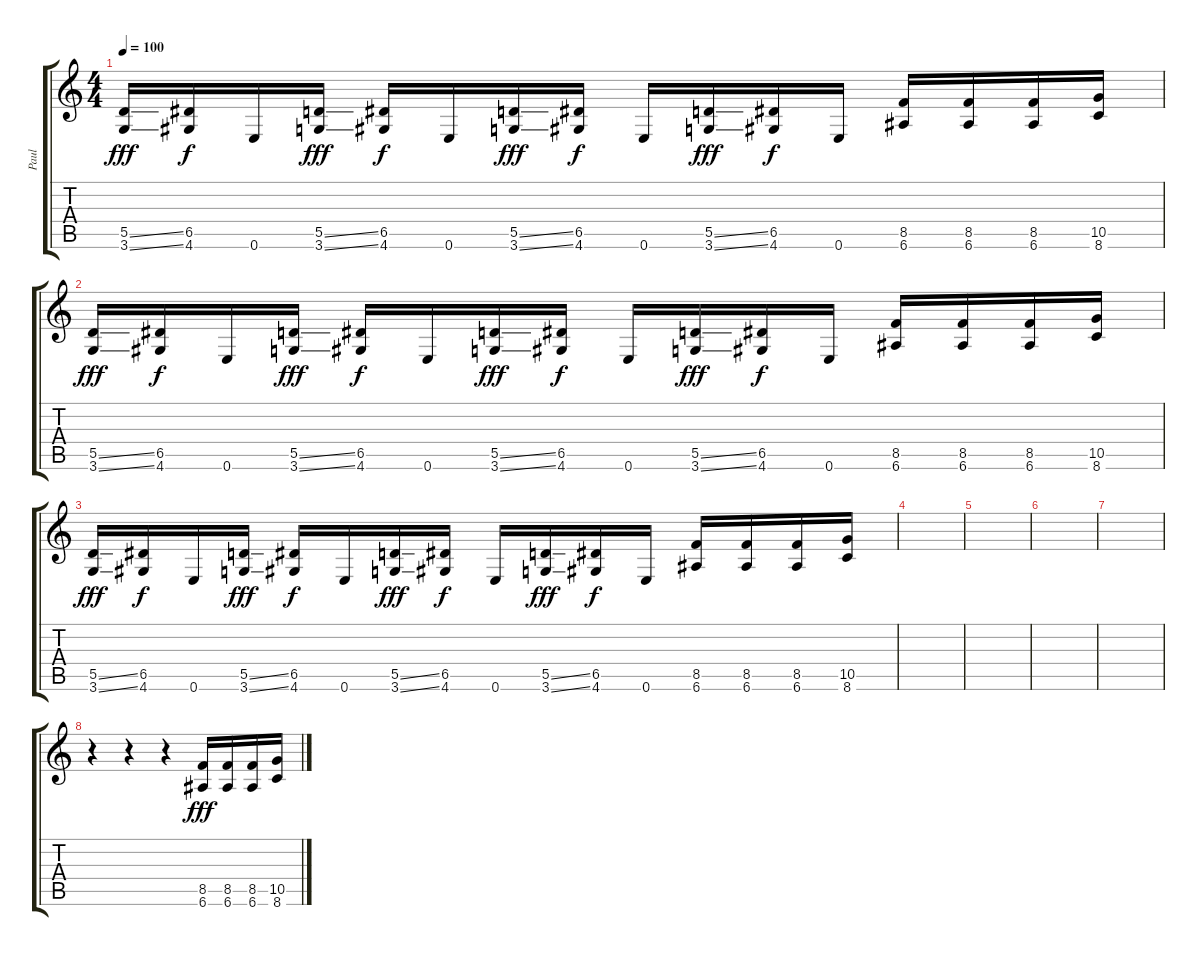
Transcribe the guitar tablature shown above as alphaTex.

\track ("Paul" "Paul") {instrument distortionguitar}
\staff {score tabs}
\tuning (E4 B3 G3 D3 A2 E2) {hide}
\ts (4 4)
\tempo 100
\clef g2
\ks c
(5.5{ss} 3.6{ss}).16{dy fff} (6.5 4.6).16{dy f} 0.6.16 (5.5{ss} 3.6{ss}).16{dy fff} (6.5 4.6).16{dy f} 0.6.16 (5.5{ss} 3.6{ss}).16{dy fff} (6.5 4.6).16{dy f} 0.6.16 (5.5{ss} 3.6{ss}).16{dy fff} (6.5 4.6).16{dy f} 0.6.16 (8.5 6.6).16 (8.5 6.6).16 (8.5 6.6).16 (10.5 8.6).16 |
(5.5{ss} 3.6{ss}).16{dy fff} (6.5 4.6).16{dy f} 0.6.16 (5.5{ss} 3.6{ss}).16{dy fff} (6.5 4.6).16{dy f} 0.6.16 (5.5{ss} 3.6{ss}).16{dy fff} (6.5 4.6).16{dy f} 0.6.16 (5.5{ss} 3.6{ss}).16{dy fff} (6.5 4.6).16{dy f} 0.6.16 (8.5 6.6).16 (8.5 6.6).16 (8.5 6.6).16 (10.5 8.6).16 |
(5.5{ss} 3.6{ss}).16{dy fff} (6.5 4.6).16{dy f} 0.6.16 (5.5{ss} 3.6{ss}).16{dy fff} (6.5 4.6).16{dy f} 0.6.16 (5.5{ss} 3.6{ss}).16{dy fff} (6.5 4.6).16{dy f} 0.6.16 (5.5{ss} 3.6{ss}).16{dy fff} (6.5 4.6).16{dy f} 0.6.16 (8.5 6.6).16 (8.5 6.6).16 (8.5 6.6).16 (10.5 8.6).16 |
|
|
|
|
r.4 r.4 r.4 (8.5 6.6).16{dy fff} (8.5 6.6).16 (8.5 6.6).16 (10.5 8.6).16
